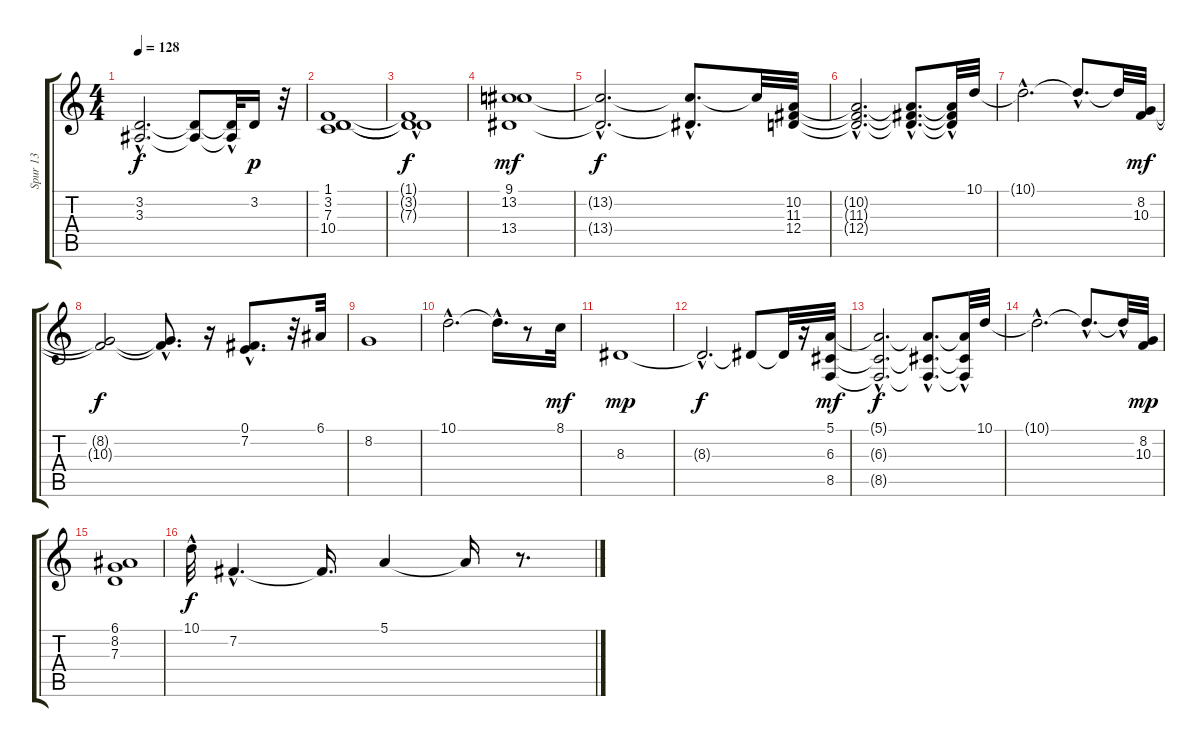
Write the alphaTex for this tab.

\track ("Spur 13" "Spur 13") {instrument stringensemble1}
\staff {score tabs}
\tuning (E4 B3 G3 D3 A2 E2) {hide}
\ts (4 4)
\tempo 128
\clef g2
\ks c
(3.2{hac t} 3.3{hac t}).2{d dy f} (3.2{t} 3.3{t}).8 (3.2{t} 3.3{hac t}).32 3.2.16{dy p} r.32 |
(1.1 3.2 7.3 10.4).1 |
(1.1{t} 3.2{hac t} 7.3{t}).1{dy f} |
(9.1 13.2 13.4).1{dy mf} |
(13.2{hac t} 13.4{hac t}).2{d dy f} (13.2{hac t} 13.4{t}).8{d} 13.2{t}.32 (10.2 11.3 12.4).32 |
(10.2{hac t} 11.3{hac t} 12.4{hac t}).2{d} (10.2{hac t} 11.3{hac t} 12.4{hac t}).8{d} (10.2{hac t} 11.3{hac t} 12.4{t}).32 10.1.32 |
10.1{hac t}.2{d} 10.1{hac t}.8{d} 10.1{t}.32 (8.2 10.3).32{dy mf} |
(8.2{t} 10.3{t}).2{dy f} (8.2{hac t} 10.3{hac t}).8{d} r.16 (0.1{hac} 7.2{hac}).8{d} r.32 6.1.32 |
8.2.1 |
10.1{hac}.2{d} 10.1{hac t}.16{d} r.8 8.1.32{dy mf} |
8.3.1{dy mp} |
8.3{hac t}.2{d dy f} 8.3{t}.8 8.3{t}.32 r.16 (5.1 6.3 8.5).32{dy mf} |
(5.1{hac t} 6.3{hac t} 8.5{hac t}).2{d dy f} (5.1{hac t} 6.3{hac t} 8.5{hac t}).8{d} (5.1{hac t} 6.3{hac t} 8.5{t}).32 10.1.32 |
10.1{hac t}.2{d} 10.1{hac t}.8{d} 10.1{hac t}.32 (8.2 10.3).32{dy mp} |
(6.1 8.2 7.3).1 |
10.1{hac}.32{dy f} 7.2{hac}.4{d} 7.2{t}.16{d} 5.1.4 5.1{t}.16 r.8{d}
